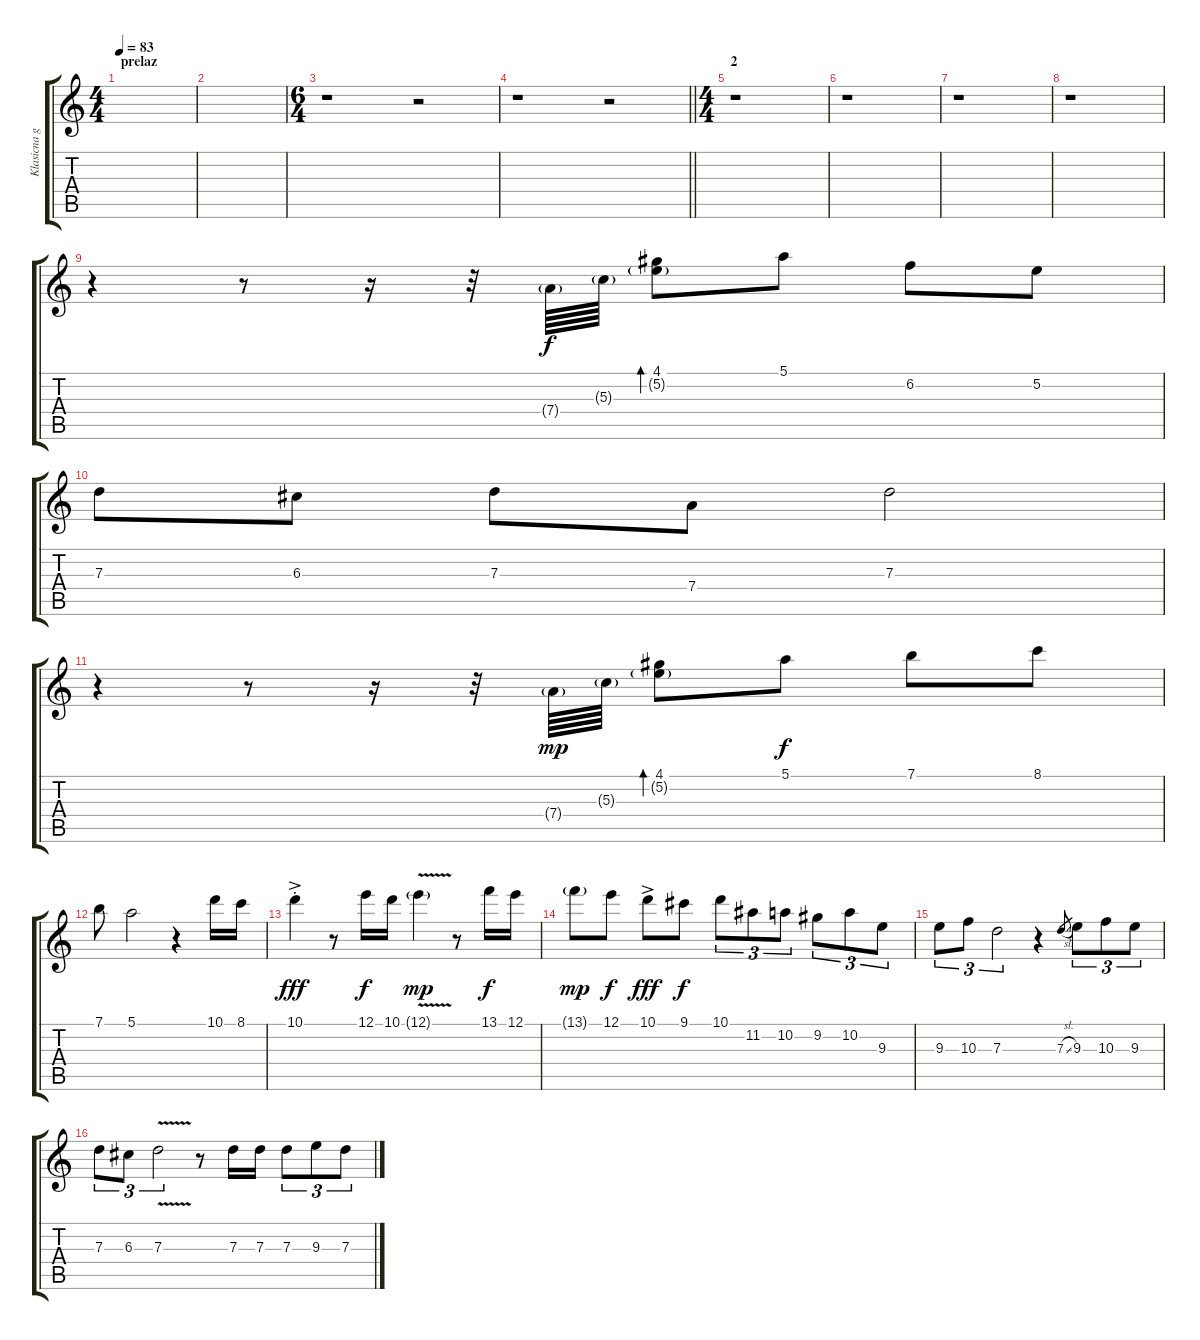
\track ("Klasicna gitara" "Klasicna g") {instrument acousticguitarnylon}
\staff {score tabs}
\tuning (E4 B3 G3 D3 A2 E2) {hide}
\ts (4 4)
\section ("" "prelaz")
\tempo 83
\clef g2
\ks c
|
|
\ts (6 4)
r.1 r.2 |
\barLineRight lightlight
r.1 r.2 |
\ts (4 4)
\section ("" "2")
r.1 |
r.1 |
r.1 |
r.1 |
r.4 r.8 r.16 r.32 7.4{g}.64 5.3{g}.64 (4.1 5.2{g}).8{bd 240} 5.1.8{dy f} 6.2.8 5.2.8 |
7.3.8 6.3.8 7.3.8 7.4.8 7.3.2 |
r.4 r.8 r.16 r.32 7.4{g}.64{dy mp} 5.3{g}.64 (4.1 5.2{g}).8{bd 240} 5.1.8{dy f} 7.1.8 8.1.8 |
7.1.8 5.1.2 r.4 10.1.16 8.1.16 |
10.1{ac st}.4{dy fff} r.8 12.1.16{dy f} 10.1.16 12.1{v g}.4{dy mp} r.8 13.1.16{dy f} 12.1.16 |
13.1{g}.8{dy mp} 12.1.8{dy f} 10.1{ac}.8{dy fff} 9.1.8{dy f} 10.1.8{tu (3 2)} 11.2.8{tu (3 2)} 10.2.8{tu (3 2)} 9.2.8{tu (3 2)} 10.2.8{tu (3 2)} 9.3.8{tu (3 2)} |
9.3.8{tu (3 2)} 10.3.8{tu (3 2)} 7.3.2{tu (3 2)} r.4 7.3{sl}.8{gr} 9.3.8{tu (3 2)} 10.3.8{tu (3 2)} 9.3.8{tu (3 2)} |
7.3.8{tu (3 2)} 6.3.8{tu (3 2)} 7.3{v}.2{tu (3 2)} r.8 7.3.16 7.3.16 7.3.8{tu (3 2)} 9.3.8{tu (3 2)} 7.3.8{tu (3 2)}
